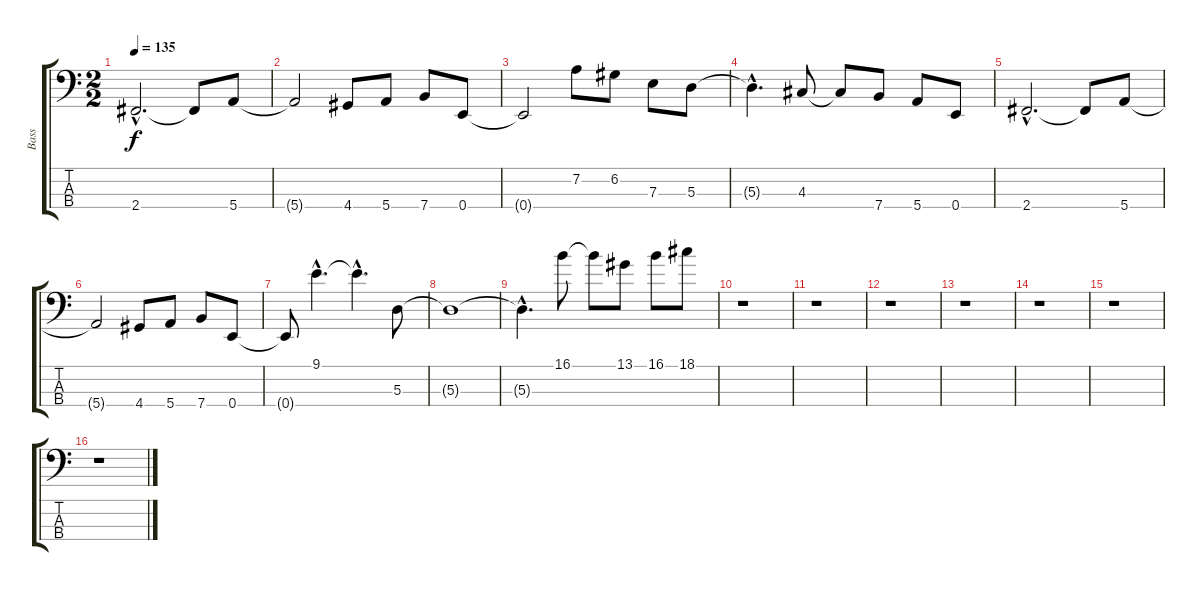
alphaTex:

\track ("Bass" "Bass") {instrument electricbasspick}
\staff {score tabs}
\tuning (G2 D2 A1 E1) {hide}
\ts (2 2)
\tempo 135
\clef f4
\ks c
2.4{hac}.2{d dy f} 2.4{t}.8 5.4.8 |
5.4{t}.2 4.4.8 5.4.8 7.4.8 0.4.8 |
0.4{t}.2 7.2.8 6.2.8 7.3.8 5.3.8 |
5.3{hac t}.4{d} 4.3.8 4.3{t}.8 7.4.8 5.4.8 0.4.8 |
2.4{hac}.2{d} 2.4{t}.8 5.4.8 |
5.4{t}.2 4.4.8 5.4.8 7.4.8 0.4.8 |
0.4{t}.8 9.1{hac}.4{d} 9.1{hac t}.4{d} 5.3.8 |
5.3{t}.1 |
5.3{hac t}.4{d} 16.1.8 16.1{t}.8 13.1.8 16.1.8 18.1.8 |
r.1 |
r.1 |
r.1 |
r.1 |
r.1 |
r.1 |
r.1
